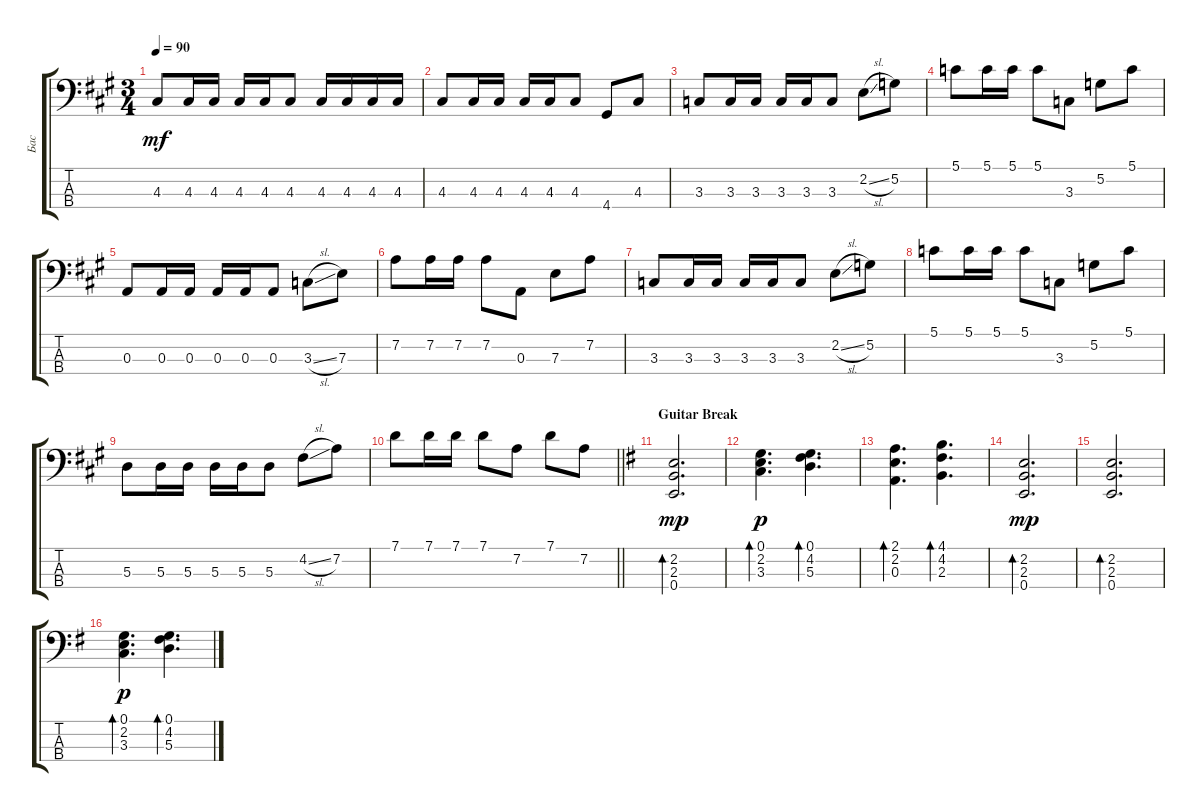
\track ("Бас" "Бас") {instrument acousticbass}
\staff {score tabs}
\tuning (G2 D2 A1 E1) {hide}
\ts (3 4)
\tempo 90
\clef f4
\ks f#minor
4.3.8{dy mf} 4.3.16 4.3.16 4.3.16 4.3.16 4.3.8 4.3.16 4.3.16 4.3.16 4.3.16 |
4.3.8 4.3.16 4.3.16 4.3.16 4.3.16 4.3.8 4.4.8 4.3.8 |
3.3.8 3.3.16 3.3.16 3.3.16 3.3.16 3.3.8 2.2{sl}.8 5.2.8 |
5.1.8 5.1.16 5.1.16 5.1.8 3.3.8 5.2.8 5.1.8 |
0.3.8 0.3.16 0.3.16 0.3.16 0.3.16 0.3.8 3.3{sl}.8 7.3.8 |
7.2.8 7.2.16 7.2.16 7.2.8 0.3.8 7.3.8 7.2.8 |
3.3.8 3.3.16 3.3.16 3.3.16 3.3.16 3.3.8 2.2{sl}.8 5.2.8 |
5.1.8 5.1.16 5.1.16 5.1.8 3.3.8 5.2.8 5.1.8 |
5.3.8 5.3.16 5.3.16 5.3.16 5.3.16 5.3.8 4.2{sl}.8 7.2.8 |
\barLineRight lightlight
7.1.8 7.1.16 7.1.16 7.1.8 7.2.8 7.1.8 7.2.8 |
\section ("" "Guitar Break")
\ks eminor
(2.2 2.3 0.4).2{d bd 60 dy mp} |
(0.1 2.2 3.3).4{d bd 60 dy p} (0.1 4.2 5.3).4{d bd 60} |
(2.1 2.2 0.3).4{d bd 60} (4.1 4.2 2.3).4{d bd 60} |
(2.2 2.3 0.4).2{d bd 60 dy mp} |
(2.2 2.3 0.4).2{d bd 60} |
(0.1 2.2 3.3).4{d bd 60 dy p} (0.1 4.2 5.3).4{d bd 60}
